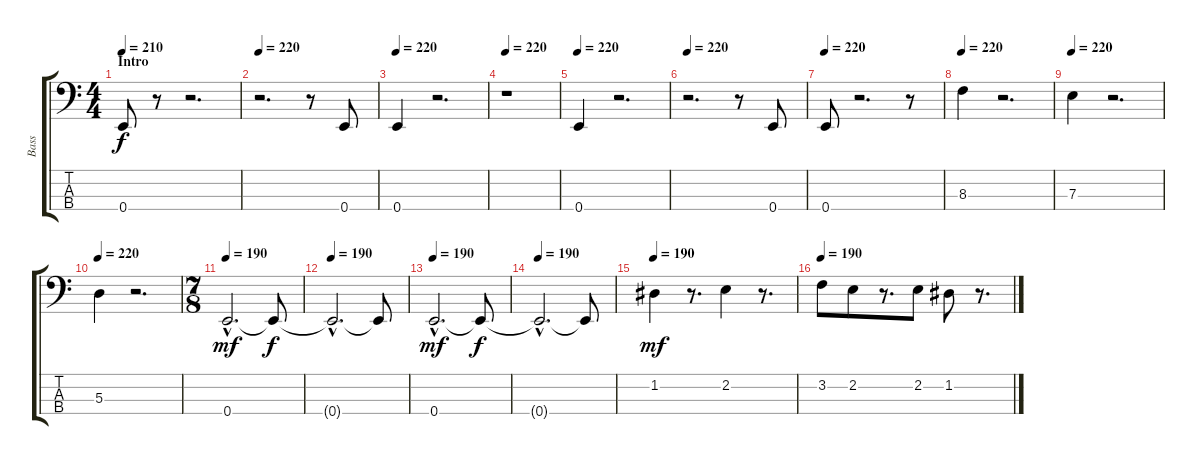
\track ("Bass" "Bass") {instrument electricbasspick}
\staff {score tabs}
\tuning (G2 D2 A1 E1) {hide}
\ts (4 4)
\section ("" "Intro")
\tempo 210
\tempo 220
\tempo 210
\clef f4
\ks c
0.4.8{dy f instrument electricbasspick} r.8 r.2{d} |
\tempo 220
r.2{d} r.8 0.4.8 |
\tempo 220
0.4.4 r.2{d} |
\tempo 220
r.1 |
\tempo 220
0.4.4 r.2{d} |
\tempo 220
r.2{d} r.8 0.4.8 |
\tempo 220
0.4.8 r.2{d} r.8 |
\tempo 220
8.3.4 r.2{d} |
\tempo 220
7.3.4 r.2{d} |
\tempo 220
5.3.4 r.2{d} |
\ts (7 8)
\tempo 190
0.4{hac}.2{d dy mf} 0.4{t}.8{dy f} |
\tempo 190
0.4{hac t}.2{d} 0.4{t}.8 |
\tempo 190
0.4{hac}.2{d dy mf} 0.4{t}.8{dy f} |
\tempo 190
0.4{hac t}.2{d} 0.4{t}.8 |
\tempo 190
1.2.4{dy mf} r.8{d} 2.2.4 r.8{d} |
\tempo 190
3.2.8 2.2.8 r.8{d} 2.2.8 1.2.8 r.8{d}
